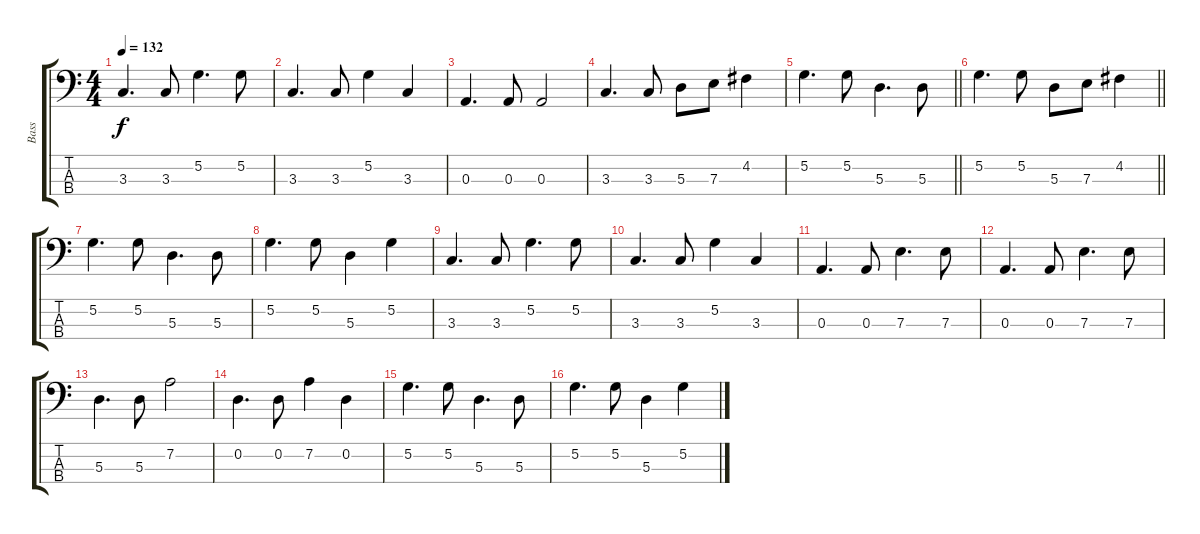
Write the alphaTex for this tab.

\track ("Bass" "Bass") {instrument electricbassfinger}
\staff {score tabs}
\tuning (G2 D2 A1 E1) {hide}
\ts (4 4)
\tempo 132
\clef f4
\ks c
3.3.4{d dy f} 3.3.8 5.2.4{d} 5.2.8 |
3.3.4{d} 3.3.8 5.2.4 3.3.4 |
0.3.4{d} 0.3.8 0.3.2 |
3.3.4{d} 3.3.8 5.3.8 7.3.8 4.2.4 |
\barLineRight lightlight
5.2.4{d} 5.2.8 5.3.4{d} 5.3.8 |
\barLineRight lightlight
5.2.4{d} 5.2.8 5.3.8 7.3.8 4.2.4 |
5.2.4{d} 5.2.8 5.3.4{d} 5.3.8 |
5.2.4{d} 5.2.8 5.3.4 5.2.4 |
3.3.4{d} 3.3.8 5.2.4{d} 5.2.8 |
3.3.4{d} 3.3.8 5.2.4 3.3.4 |
0.3.4{d} 0.3.8 7.3.4{d} 7.3.8 |
0.3.4{d} 0.3.8 7.3.4{d} 7.3.8 |
5.3.4{d} 5.3.8 7.2.2 |
0.2.4{d} 0.2.8 7.2.4 0.2.4 |
5.2.4{d} 5.2.8 5.3.4{d} 5.3.8 |
5.2.4{d} 5.2.8 5.3.4 5.2.4
